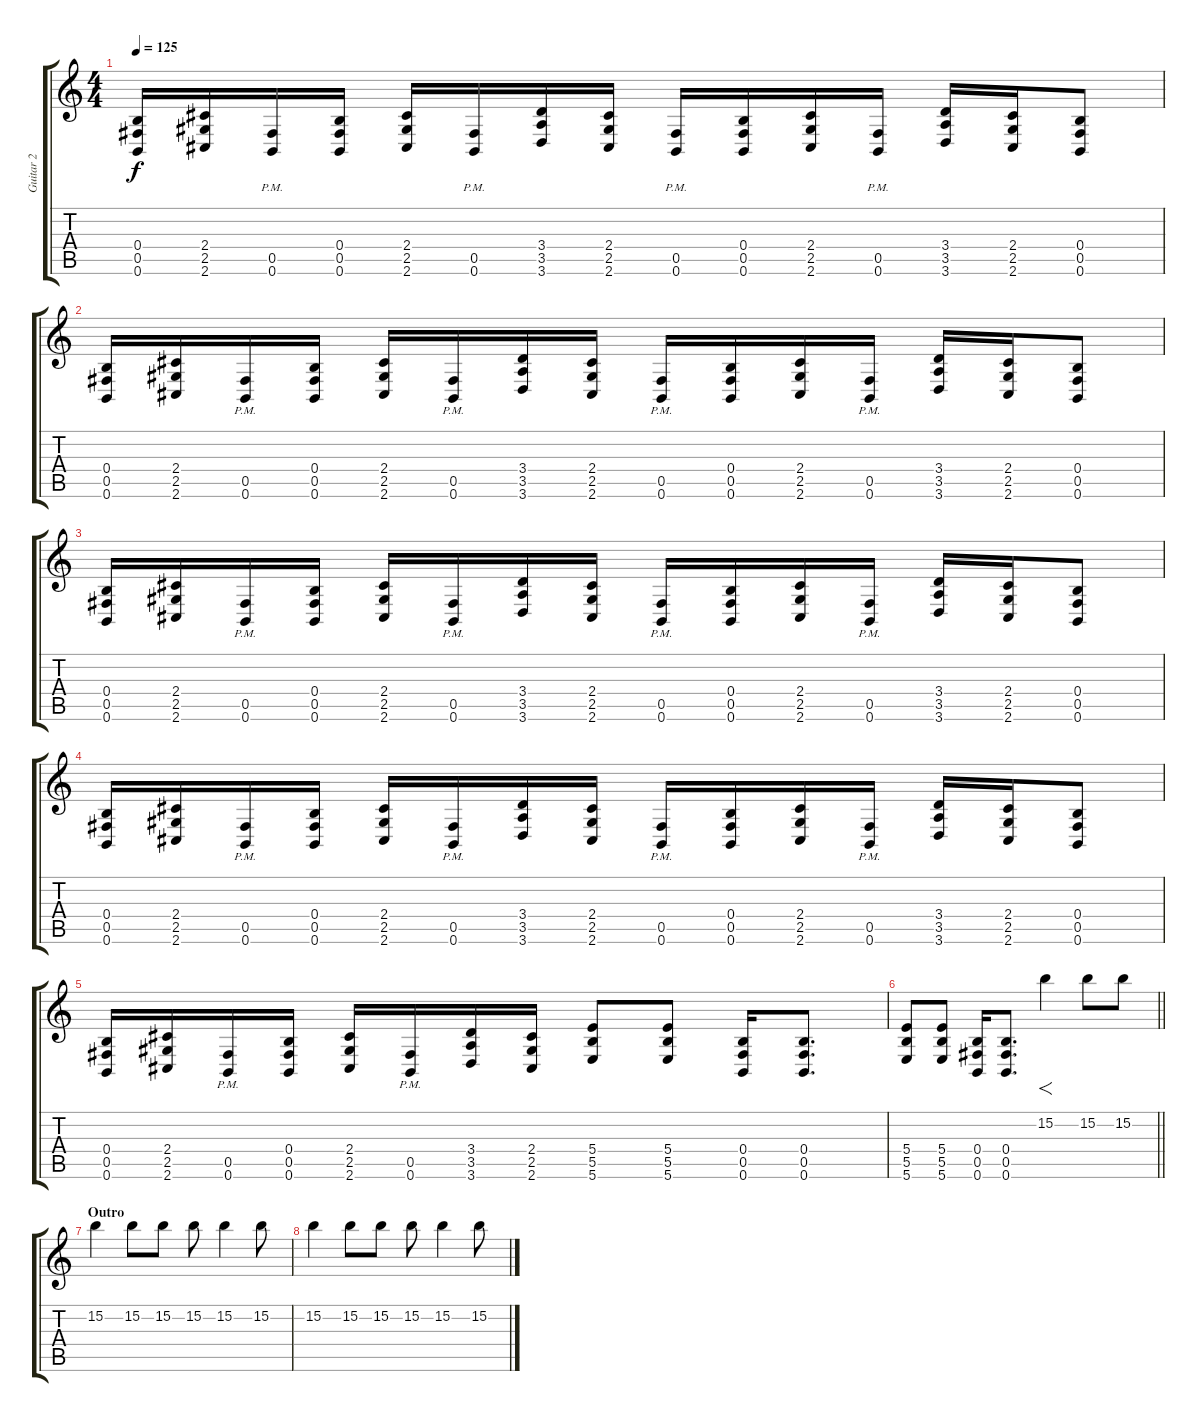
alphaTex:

\track ("Guitar 2" "Guitar 2") {instrument distortionguitar}
\staff {score tabs}
\tuning (Db4 Ab3 E3 B2 Gb2 B1) {hide}
\ts (4 4)
\tempo 125
\clef g2
\ks c
(0.4 0.5 0.6).16{dy f} (2.4 2.5 2.6).16 (0.5{pm} 0.6{pm}).16 (0.4 0.5 0.6).16 (2.4 2.5 2.6).16 (0.5{pm} 0.6{pm}).16 (3.4 3.5 3.6).16 (2.4 2.5 2.6).16 (0.5{pm} 0.6{pm}).16 (0.4 0.5 0.6).16 (2.4 2.5 2.6).16 (0.5{pm} 0.6{pm}).16 (3.4 3.5 3.6).16 (2.4 2.5 2.6).16 (0.4 0.5 0.6).8 |
(0.4 0.5 0.6).16 (2.4 2.5 2.6).16 (0.5{pm} 0.6{pm}).16 (0.4 0.5 0.6).16 (2.4 2.5 2.6).16 (0.5{pm} 0.6{pm}).16 (3.4 3.5 3.6).16 (2.4 2.5 2.6).16 (0.5{pm} 0.6{pm}).16 (0.4 0.5 0.6).16 (2.4 2.5 2.6).16 (0.5{pm} 0.6{pm}).16 (3.4 3.5 3.6).16 (2.4 2.5 2.6).16 (0.4 0.5 0.6).8 |
(0.4 0.5 0.6).16 (2.4 2.5 2.6).16 (0.5{pm} 0.6{pm}).16 (0.4 0.5 0.6).16 (2.4 2.5 2.6).16 (0.5{pm} 0.6{pm}).16 (3.4 3.5 3.6).16 (2.4 2.5 2.6).16 (0.5{pm} 0.6{pm}).16 (0.4 0.5 0.6).16 (2.4 2.5 2.6).16 (0.5{pm} 0.6{pm}).16 (3.4 3.5 3.6).16 (2.4 2.5 2.6).16 (0.4 0.5 0.6).8 |
(0.4 0.5 0.6).16 (2.4 2.5 2.6).16 (0.5{pm} 0.6{pm}).16 (0.4 0.5 0.6).16 (2.4 2.5 2.6).16 (0.5{pm} 0.6{pm}).16 (3.4 3.5 3.6).16 (2.4 2.5 2.6).16 (0.5{pm} 0.6{pm}).16 (0.4 0.5 0.6).16 (2.4 2.5 2.6).16 (0.5{pm} 0.6{pm}).16 (3.4 3.5 3.6).16 (2.4 2.5 2.6).16 (0.4 0.5 0.6).8 |
(0.4 0.5 0.6).16 (2.4 2.5 2.6).16 (0.5{pm} 0.6{pm}).16 (0.4 0.5 0.6).16 (2.4 2.5 2.6).16 (0.5{pm} 0.6{pm}).16 (3.4 3.5 3.6).16 (2.4 2.5 2.6).16 (5.4 5.5 5.6).8 (5.4 5.5 5.6).8 (0.4 0.5 0.6).16 (0.4 0.5 0.6).8{d} |
\barLineRight lightlight
(5.4 5.5 5.6).8 (5.4 5.5 5.6).8 (0.4 0.5 0.6).16 (0.4 0.5 0.6).8{d} 15.2.4{f volume 5} 15.2.8 15.2.8 |
\section ("" "Outro")
15.2.4{volume 5} 15.2.8 15.2.8 15.2.8 15.2.4 15.2.8 |
15.2.4 15.2.8 15.2.8 15.2.8 15.2.4 15.2.8
